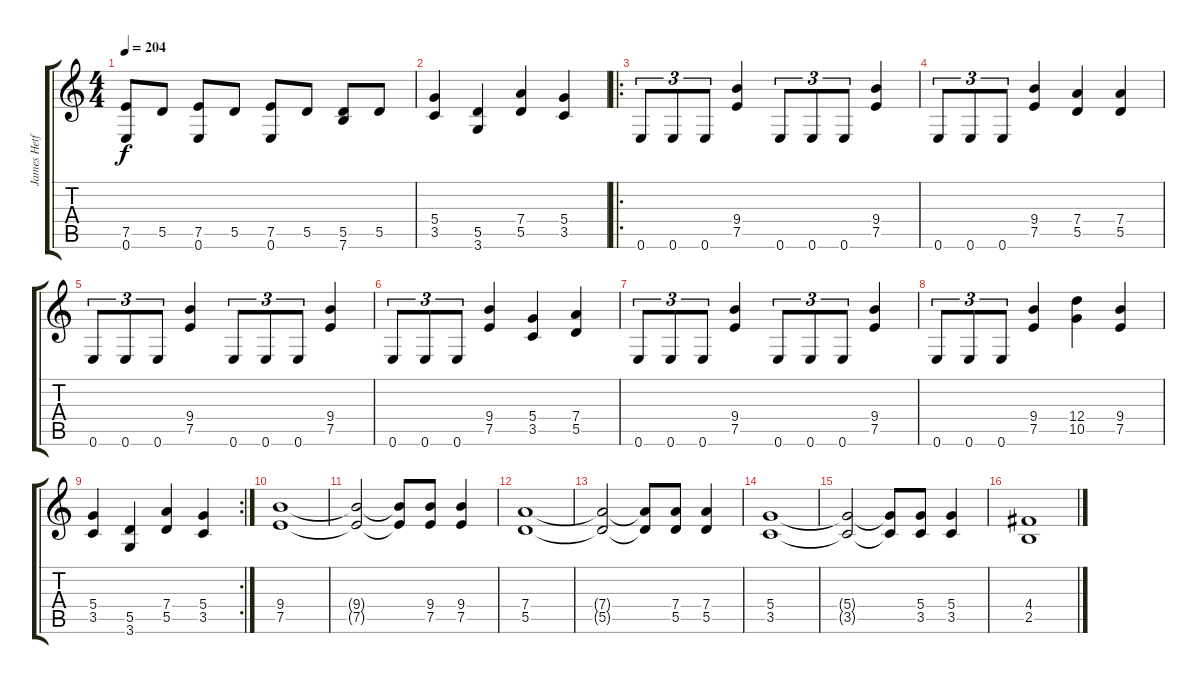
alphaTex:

\track ("James Hetfield (Guitar 1)" "James Hetf") {instrument distortionguitar}
\staff {score tabs}
\tuning (E4 B3 G3 D3 A2 E2) {hide}
\ts (4 4)
\tempo 204
\clef g2
\ks c
(7.5 0.6).8{dy f} 5.5.8 (7.5 0.6).8 5.5.8 (7.5 0.6).8 5.5.8 (5.5 7.6).8 5.5.8 |
(5.4 3.5).4 (5.5 3.6).4 (7.4 5.5).4 (5.4 3.5).4 |
\ro
0.6.8{tu (3 2)} 0.6.8{tu (3 2)} 0.6.8{tu (3 2)} (9.4 7.5).4 0.6.8{tu (3 2)} 0.6.8{tu (3 2)} 0.6.8{tu (3 2)} (9.4 7.5).4 |
0.6.8{tu (3 2)} 0.6.8{tu (3 2)} 0.6.8{tu (3 2)} (9.4 7.5).4 (7.4 5.5).4 (7.4 5.5).4 |
0.6.8{tu (3 2)} 0.6.8{tu (3 2)} 0.6.8{tu (3 2)} (9.4 7.5).4 0.6.8{tu (3 2)} 0.6.8{tu (3 2)} 0.6.8{tu (3 2)} (9.4 7.5).4 |
0.6.8{tu (3 2)} 0.6.8{tu (3 2)} 0.6.8{tu (3 2)} (9.4 7.5).4 (5.4 3.5).4 (7.4 5.5).4 |
0.6.8{tu (3 2)} 0.6.8{tu (3 2)} 0.6.8{tu (3 2)} (9.4 7.5).4 0.6.8{tu (3 2)} 0.6.8{tu (3 2)} 0.6.8{tu (3 2)} (9.4 7.5).4 |
0.6.8{tu (3 2)} 0.6.8{tu (3 2)} 0.6.8{tu (3 2)} (9.4 7.5).4 (12.4 10.5).4 (9.4 7.5).4 |
\rc 2
(5.4 3.5).4 (5.5 3.6).4 (7.4 5.5).4 (5.4 3.5).4 |
(9.4 7.5).1 |
(9.4{t} 7.5{t}).2 (9.4{t} 7.5{t}).8 (9.4 7.5).8 (9.4 7.5).4 |
(7.4 5.5).1 |
(7.4{t} 5.5{t}).2 (7.4{t} 5.5{t}).8 (7.4 5.5).8 (7.4 5.5).4 |
(5.4 3.5).1 |
(5.4{t} 3.5{t}).2 (5.4{t} 3.5{t}).8 (5.4 3.5).8 (5.4 3.5).4 |
(4.4 2.5).1
